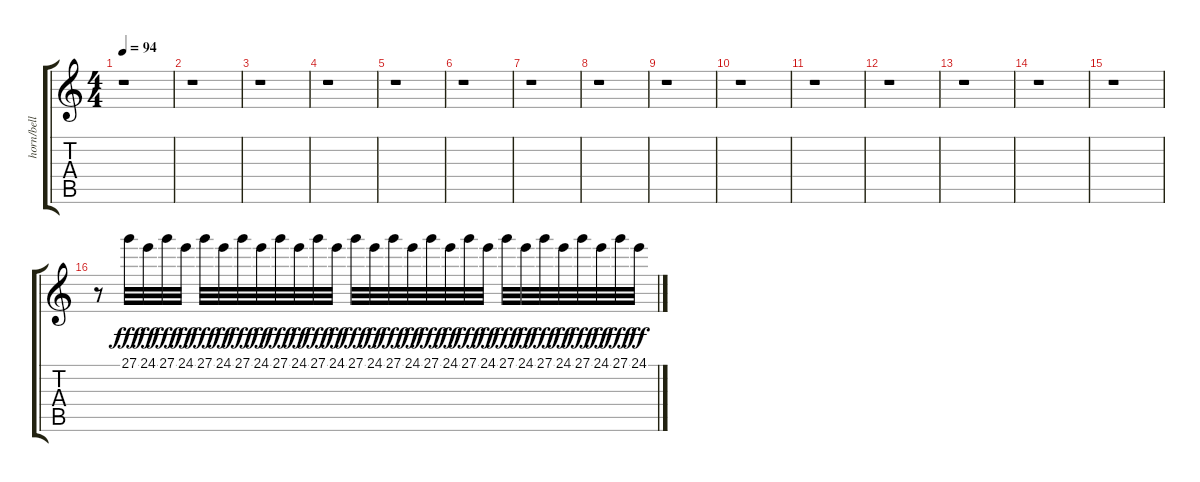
\track ("horn/bell" "horn/bell") {instrument whistle}
\staff {score tabs}
\tuning (E4 B3 G3 D3 A2 E2) {hide}
\ts (4 4)
\tempo 94
\clef g2
\ks c
r.1{dy fff} |
r.1 |
r.1 |
r.1 |
r.1 |
r.1 |
r.1 |
r.1 |
r.1 |
r.1 |
r.1 |
r.1 |
r.1 |
r.1 |
r.1 |
r.8 27.1.32{volume 4} 24.1.32{dy ff} 27.1.32{dy fff} 24.1.32{dy ff} 27.1.32{dy fff} 24.1.32{dy ff} 27.1.32{dy fff} 24.1.32{dy ff} 27.1.32{dy fff} 24.1.32{dy ff} 27.1.32{dy fff} 24.1.32{dy ff} 27.1.32{dy fff volume 3} 24.1.32{dy ff} 27.1.32{dy fff} 24.1.32{dy ff} 27.1.32{dy fff} 24.1.32{dy ff} 27.1.32{dy fff} 24.1.32{dy ff} 27.1.32{dy fff} 24.1.32{dy ff} 27.1.32{dy fff} 24.1.32{dy ff} 27.1.32{dy fff} 24.1.32{dy ff} 27.1.32{dy fff} 24.1.32{dy ff}
